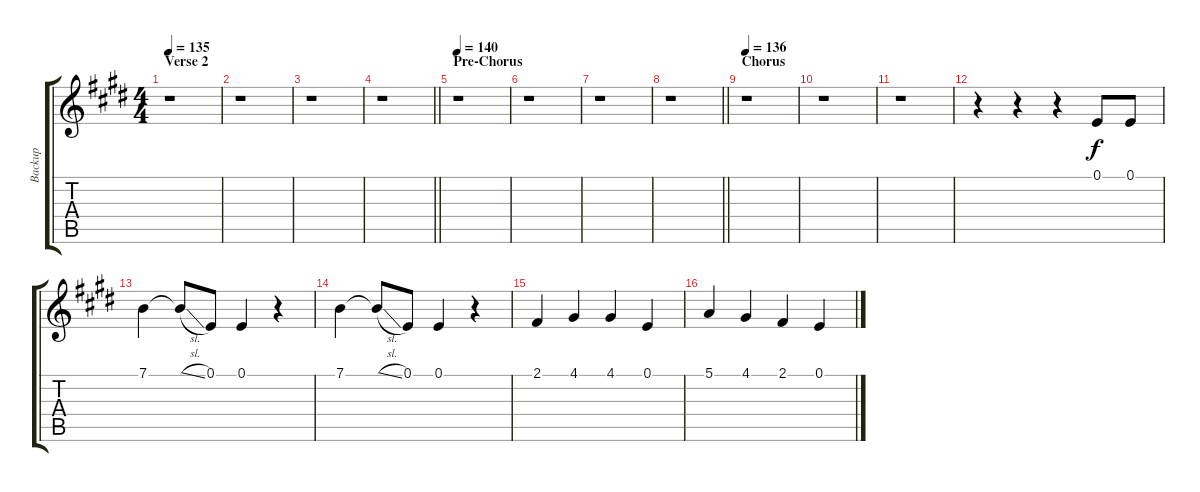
\track ("Backup" "Backup") {instrument lead3calliope}
\staff {score tabs}
\tuning (E4 B3 G3 D3 A2 E2) {hide}
\ts (4 4)
\section ("" "Verse 2")
\tempo 135
\clef g2
\ks e
r.1{dy f} |
r.1 |
r.1 |
\barLineRight lightlight
r.1 |
\section ("" "Pre-Chorus")
\tempo 140
r.1 |
r.1 |
r.1 |
\barLineRight lightlight
r.1 |
\section ("" "Chorus")
\tempo 136
r.1 |
r.1 |
r.1 |
r.4 r.4 r.4 0.1.8 0.1.8 |
7.1.4 7.1{sl t}.8 0.1.8 0.1.4 r.4 |
7.1.4 7.1{sl t}.8 0.1.8 0.1.4 r.4 |
2.1.4 4.1.4 4.1.4 0.1.4 |
5.1.4 4.1.4 2.1.4 0.1.4
